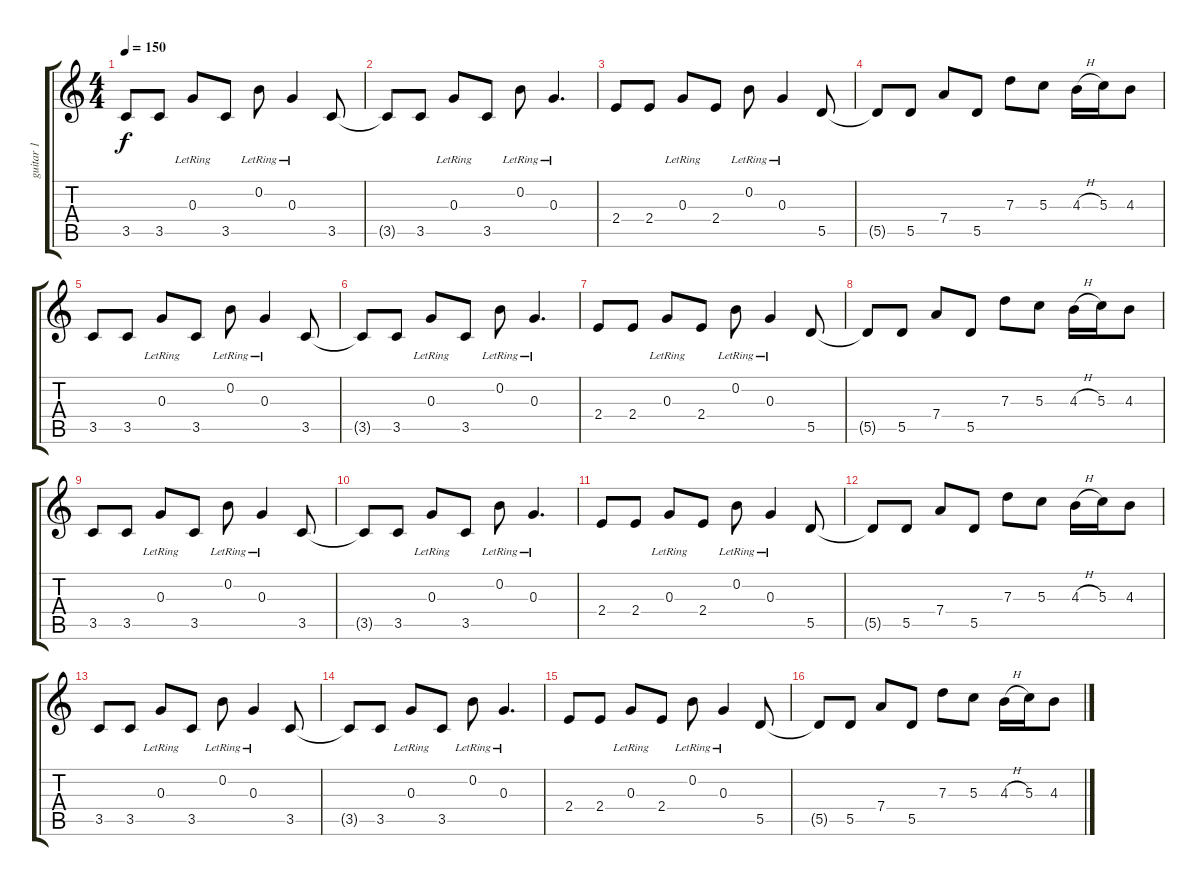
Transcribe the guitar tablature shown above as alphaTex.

\track ("guitar 1" "guitar 1") {instrument acousticguitarsteel}
\staff {score tabs}
\tuning (E4 B3 G3 D3 A2 E2) {hide}
\ts (4 4)
\tempo 150
\clef g2
\ks c
3.5.8{dy f} 3.5.8 0.3{lr}.8 3.5.8 0.2{lr}.8 0.3{lr}.4 3.5.8 |
3.5{t}.8 3.5.8 0.3{lr}.8 3.5.8 0.2{lr}.8 0.3{lr}.4{d} |
2.4.8 2.4.8 0.3{lr}.8 2.4.8 0.2{lr}.8 0.3{lr}.4 5.5.8 |
5.5{t}.8 5.5.8 7.4.8 5.5.8 7.3.8 5.3.8 4.3{h}.16 5.3.16 4.3.8 |
3.5.8 3.5.8 0.3{lr}.8 3.5.8 0.2{lr}.8 0.3{lr}.4 3.5.8 |
3.5{t}.8 3.5.8 0.3{lr}.8 3.5.8 0.2{lr}.8 0.3{lr}.4{d} |
2.4.8 2.4.8 0.3{lr}.8 2.4.8 0.2{lr}.8 0.3{lr}.4 5.5.8 |
5.5{t}.8 5.5.8 7.4.8 5.5.8 7.3.8 5.3.8 4.3{h}.16 5.3.16 4.3.8 |
3.5.8 3.5.8 0.3{lr}.8 3.5.8 0.2{lr}.8 0.3{lr}.4 3.5.8 |
3.5{t}.8 3.5.8 0.3{lr}.8 3.5.8 0.2{lr}.8 0.3{lr}.4{d} |
2.4.8 2.4.8 0.3{lr}.8 2.4.8 0.2{lr}.8 0.3{lr}.4 5.5.8 |
5.5{t}.8 5.5.8 7.4.8 5.5.8 7.3.8 5.3.8 4.3{h}.16 5.3.16 4.3.8 |
3.5.8 3.5.8 0.3{lr}.8 3.5.8 0.2{lr}.8 0.3{lr}.4 3.5.8 |
3.5{t}.8 3.5.8 0.3{lr}.8 3.5.8 0.2{lr}.8 0.3{lr}.4{d} |
2.4.8 2.4.8 0.3{lr}.8 2.4.8 0.2{lr}.8 0.3{lr}.4 5.5.8 |
5.5{t}.8 5.5.8 7.4.8 5.5.8 7.3.8 5.3.8 4.3{h}.16 5.3.16 4.3.8
